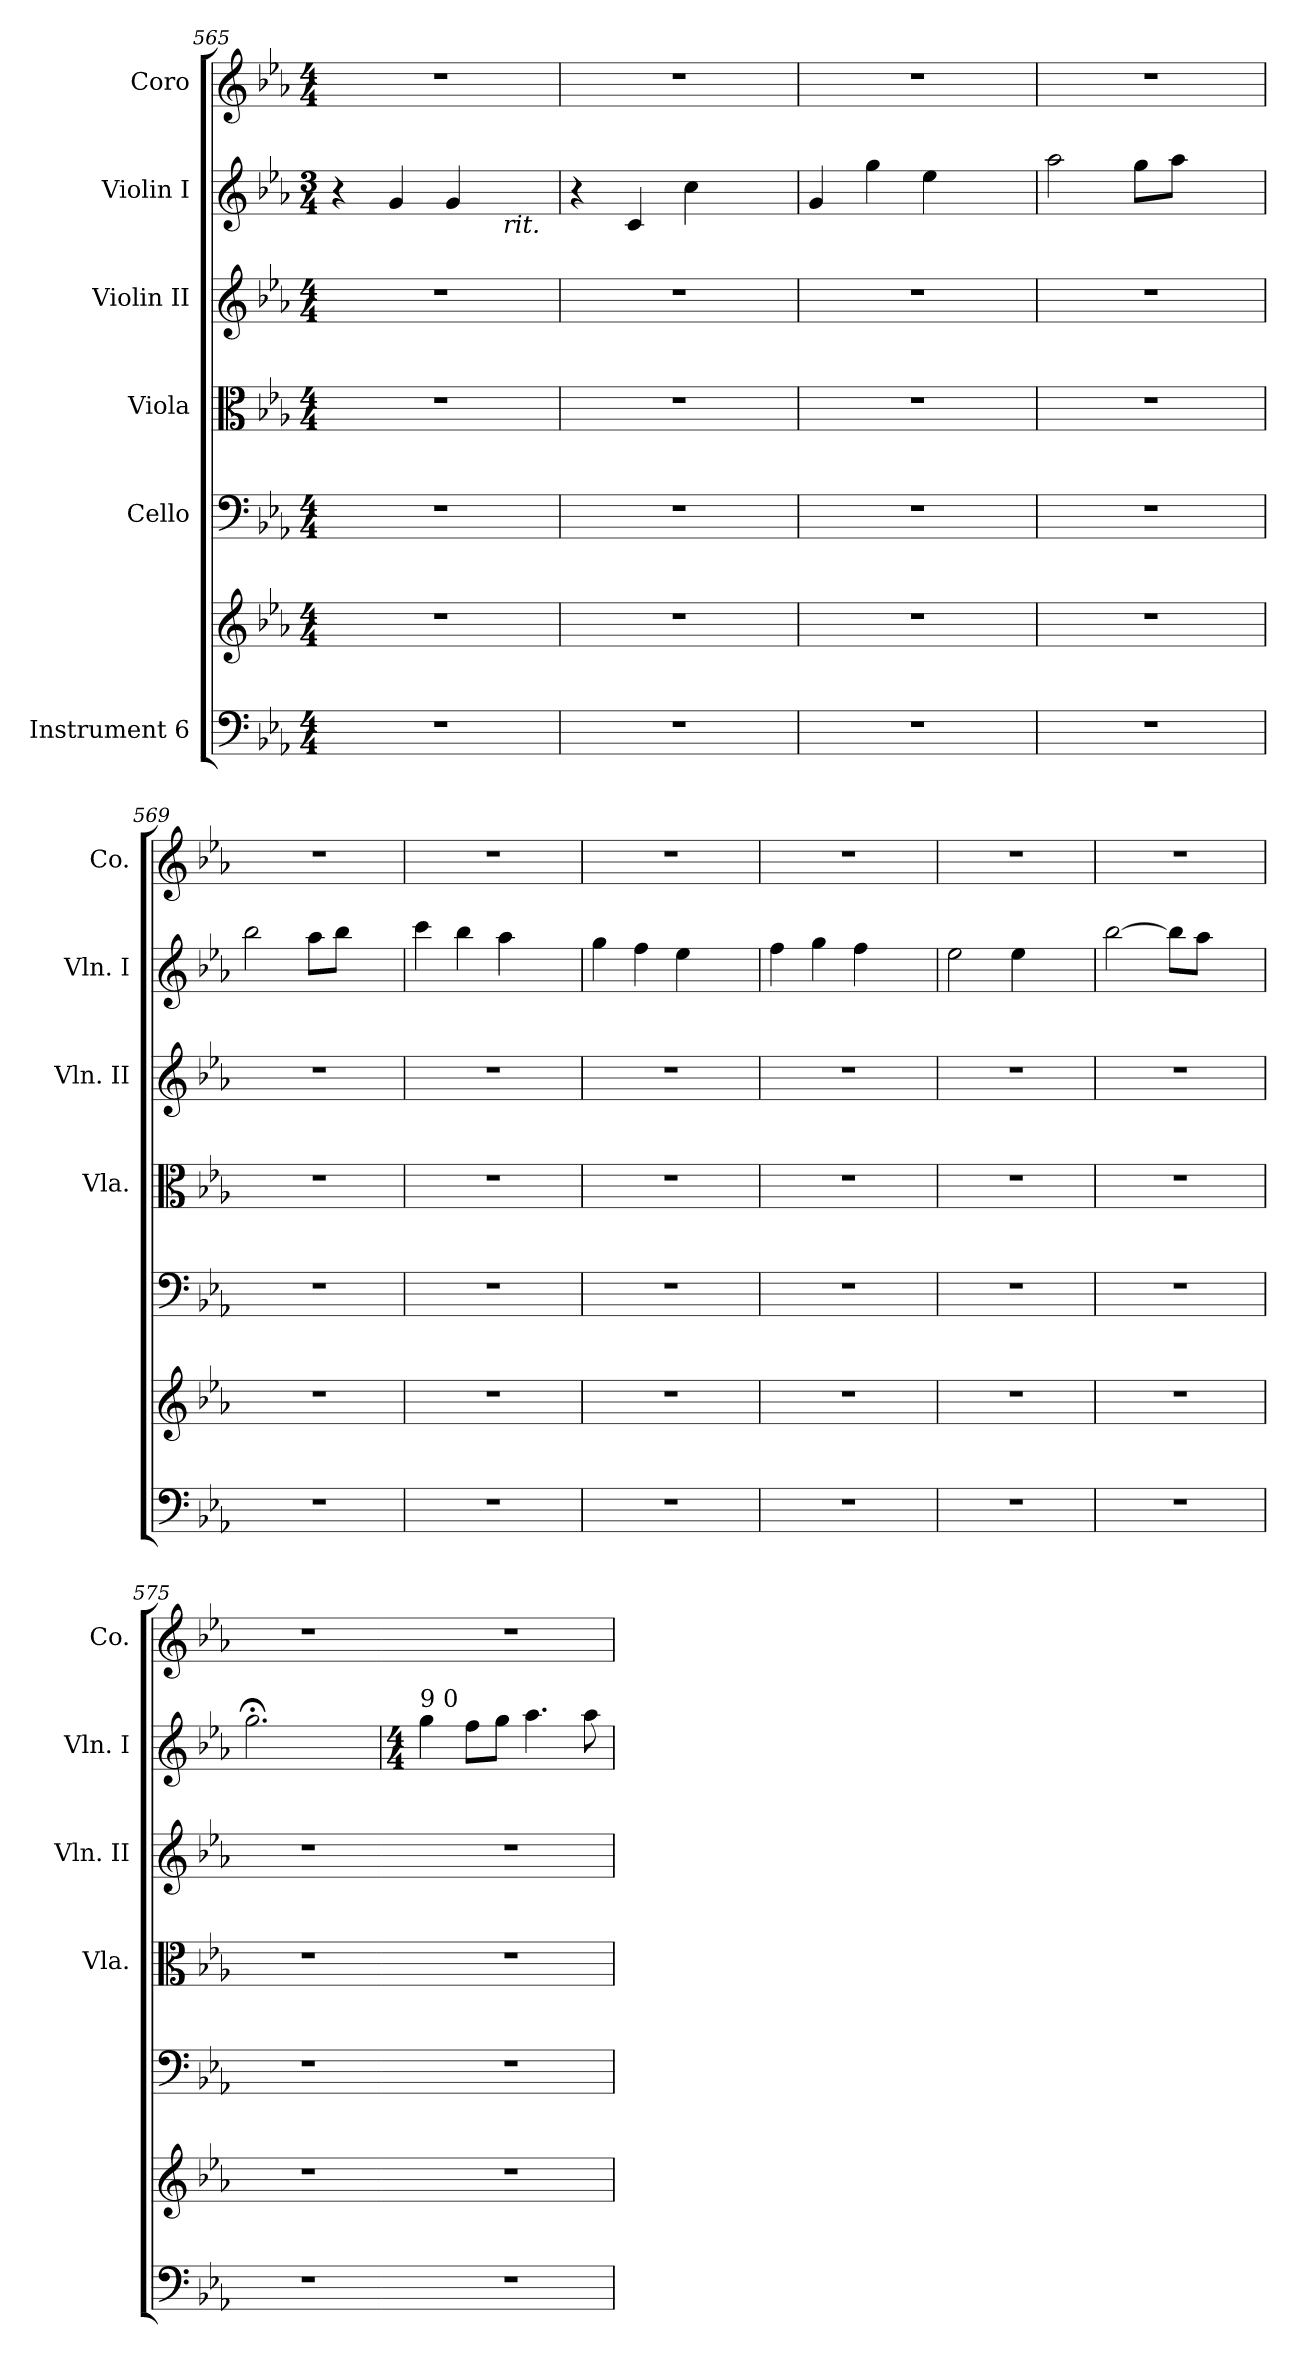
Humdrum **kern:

**kern	**kern	**kern	**kern	**kern	**kern	**kern
*part6	*part6	*part5	*part4	*part3	*part2	*part1
*staff7	*staff6	*staff5	*staff4	*staff3	*staff2	*staff1
*I"Instrument 6	*	*I"Cello	*I"Viola	*I"Violin II	*I"Violin I	*I"Coro
*	*	*	*I'Vla.	*I'Vln. II	*I'Vln. I	*I'Co.
*clefF4	*clefG2	*clefF4	*clefC3	*clefG2	*clefG2	*clefG2
*k[b-e-a-]	*k[b-e-a-]	*k[b-e-a-]	*k[b-e-a-]	*k[b-e-a-]	*k[b-e-a-]	*k[b-e-a-]
*E-:	*E-:	*E-:	*E-:	*E-:	*E-:	*E-:
*M4/4	*M4/4	*M4/4	*M4/4	*M4/4	*M3/4	*M4/4
=565	=565	=565	=565	=565	=565	=565
1r	1r	1r	1r	1r	4r	1r
.	.	.	.	.	4g/	.
.	.	.	.	.	4g/	.
!	!	!	!	!	!LO:TX:b:i:t=rit.	!
.	.	.	.	.	4ryy	.
=566	=566	=566	=566	=566	=566	=566
1r	1r	1r	1r	1r	4r	1r
.	.	.	.	.	4c/	.
.	.	.	.	.	4cc\	.
.	.	.	.	.	4ryy	.
=567	=567	=567	=567	=567	=567	=567
1r	1r	1r	1r	1r	4g/	1r
.	.	.	.	.	4gg\	.
.	.	.	.	.	4ee-\	.
.	.	.	.	.	4ryy	.
=568	=568	=568	=568	=568	=568	=568
1r	1r	1r	1r	1r	2aa-\	1r
.	.	.	.	.	8gg\L	.
.	.	.	.	.	8aa-\J	.
.	.	.	.	.	4ryy	.
!!LO:LB:g=z
=569	=569	=569	=569	=569	=569	=569
1r	1r	1r	1r	1r	2bb-\	1r
.	.	.	.	.	8aa-\L	.
.	.	.	.	.	8bb-\J	.
.	.	.	.	.	4ryy	.
=570	=570	=570	=570	=570	=570	=570
1r	1r	1r	1r	1r	4ccc\	1r
.	.	.	.	.	4bb-\	.
.	.	.	.	.	4aa-\	.
.	.	.	.	.	4ryy	.
=571	=571	=571	=571	=571	=571	=571
1r	1r	1r	1r	1r	4gg\	1r
.	.	.	.	.	4ff\	.
.	.	.	.	.	4ee-\	.
.	.	.	.	.	4ryy	.
=572	=572	=572	=572	=572	=572	=572
1r	1r	1r	1r	1r	4ff\	1r
.	.	.	.	.	4gg\	.
.	.	.	.	.	4ff\	.
.	.	.	.	.	4ryy	.
=573	=573	=573	=573	=573	=573	=573
1r	1r	1r	1r	1r	2ee-\	1r
.	.	.	.	.	4ee-\	.
.	.	.	.	.	4ryy	.
=574	=574	=574	=574	=574	=574	=574
1r	1r	1r	1r	1r	[>2bb-\	1r
.	.	.	.	.	8bb-\L]	.
.	.	.	.	.	8aa-\J	.
.	.	.	.	.	4ryy	.
=575	=575	=575	=575	=575	=575	=575
1r	1r	1r	1r	1r	2.gg;<\	1r
.	.	.	.	.	4ryy	.
!!LO:LB:g=z
=576	=576	=576	=576	=576	=576!	=576
*	*	*	*	*	*M4/4	*
!	!	!	!	!	!LO:TX:a:t=9 0	!
1r	1r	1r	1r	1r	4gg\	1r
.	.	.	.	.	8ff\L	.
.	.	.	.	.	8gg\J	.
.	.	.	.	.	4.aa-\	.
.	.	.	.	.	8aa-\	.
=	=	=	=	=	=	=
*-	*-	*-	*-	*-	*-	*-
